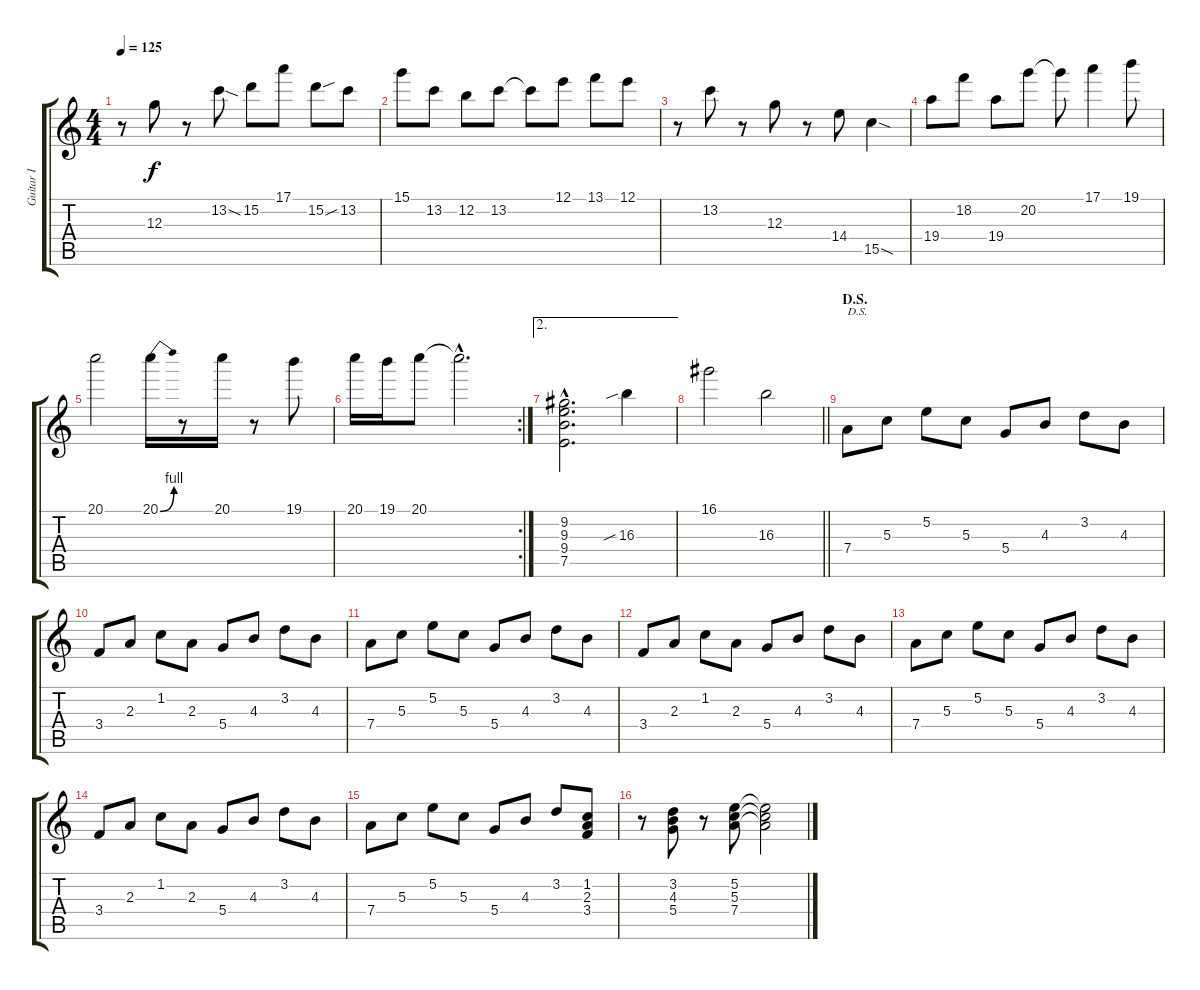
\track ("Guitar I" "Guitar I") {instrument overdrivenguitar}
\staff {score tabs}
\tuning (E4 B3 G3 D3 A2 E2) {hide}
\ts (4 4)
\tempo 125
\clef g2
\ks c
r.8{dy f} 12.3.8 r.8 13.2{sod}.8 15.2.8 17.1.8 15.2{sou}.8 13.2.8 |
15.1.8 13.2.8 12.2.8 13.2.8 13.2{t}.8 12.1.8 13.1.8 12.1.8 |
r.8 13.2.8 r.8 12.3.8 r.8 14.4.8 15.5{sod}.4 |
19.4.8 18.2.8 19.4.8 20.2.8 20.2{t}.8 17.1.4 19.1.8 |
20.1.2 20.1{be (bend 0 0 60 4)}.16 r.8 20.1.16 r.8 19.1.8 |
\rc 2
20.1.16 19.1.16 20.1.8 20.1{hac t}.2{d} |
\ae 2
(9.2{hac} 9.3{hac} 9.4{hac} 7.5{hac}).2{d} 16.3{sib}.4 |
\barLineRight lightlight
16.1.2 16.3.2 |
\section ("" "D.S.")
7.4.8{txt "D.S."} 5.3.8 5.2.8 5.3.8 5.4.8 4.3.8 3.2.8 4.3.8 |
3.4.8 2.3.8 1.2.8 2.3.8 5.4.8 4.3.8 3.2.8 4.3.8 |
7.4.8 5.3.8 5.2.8 5.3.8 5.4.8 4.3.8 3.2.8 4.3.8 |
3.4.8 2.3.8 1.2.8 2.3.8 5.4.8 4.3.8 3.2.8 4.3.8 |
7.4.8 5.3.8 5.2.8 5.3.8 5.4.8 4.3.8 3.2.8 4.3.8 |
3.4.8 2.3.8 1.2.8 2.3.8 5.4.8 4.3.8 3.2.8 4.3.8 |
7.4.8 5.3.8 5.2.8 5.3.8 5.4.8 4.3.8 3.2.8 (1.2 2.3 3.4).8 |
r.8 (3.2 4.3 5.4).8 r.8 (5.2 5.3 7.4).8 (5.2{t} 5.3{t} 7.4{t}).2
